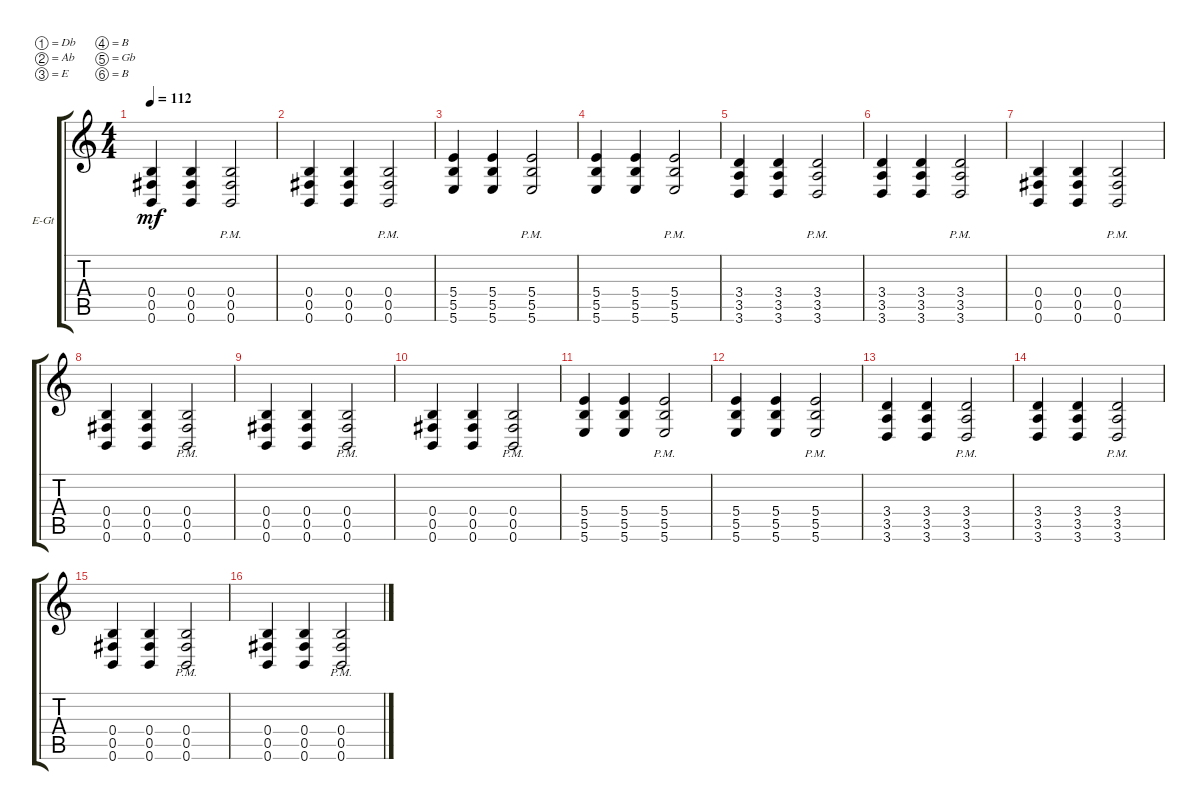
\defaultSystemsLayout 4
\bracketExtendMode groupsimilarinstruments
\firstSystemTrackNameOrientation horizontal
\otherSystemsTrackNameOrientation horizontal
\track ("Rhythm Guitar" "E-Gt") {instrument distortionguitar}
\staff {score tabs}
\tuning (Db4 Ab3 E3 B2 Gb2 B1)
\ts (4 4)
\tempo 112
\clef g2
\ks c
(0.4 0.5 0.6).4{dy mf instrument distortionguitar} (0.6 0.5 0.4).4 (0.4{pm} 0.5{pm} 0.6{pm}).2 |
(0.4 0.5 0.6).4 (0.6 0.5 0.4).4 (0.4{pm} 0.5{pm} 0.6{pm}).2 |
(5.4 5.5 5.6).4 (5.6 5.5 5.4).4 (5.4{pm} 5.5{pm} 5.6{pm}).2 |
(5.4 5.5 5.6).4 (5.6 5.5 5.4).4 (5.4{pm} 5.5{pm} 5.6{pm}).2 |
(3.4 3.5 3.6).4 (3.6 3.5 3.4).4 (3.4{pm} 3.5{pm} 3.6{pm}).2 |
(3.4 3.5 3.6).4 (3.6 3.5 3.4).4 (3.4{pm} 3.5{pm} 3.6{pm}).2 |
(0.4 0.5 0.6).4 (0.6 0.5 0.4).4 (0.4{pm} 0.5{pm} 0.6{pm}).2 |
(0.4 0.5 0.6).4 (0.6 0.5 0.4).4 (0.4{pm} 0.5{pm} 0.6{pm}).2 |
(0.4 0.5 0.6).4 (0.6 0.5 0.4).4 (0.4{pm} 0.5{pm} 0.6{pm}).2 |
(0.4 0.5 0.6).4 (0.6 0.5 0.4).4 (0.4{pm} 0.5{pm} 0.6{pm}).2 |
(5.4 5.5 5.6).4 (5.6 5.5 5.4).4 (5.4{pm} 5.5{pm} 5.6{pm}).2 |
(5.4 5.5 5.6).4 (5.6 5.5 5.4).4 (5.4{pm} 5.5{pm} 5.6{pm}).2 |
(3.4 3.5 3.6).4 (3.6 3.5 3.4).4 (3.4{pm} 3.5{pm} 3.6{pm}).2 |
(3.4 3.5 3.6).4 (3.6 3.5 3.4).4 (3.4{pm} 3.5{pm} 3.6{pm}).2 |
(0.4 0.5 0.6).4 (0.6 0.5 0.4).4 (0.4{pm} 0.5{pm} 0.6{pm}).2 |
(0.4 0.5 0.6).4 (0.6 0.5 0.4).4 (0.4{pm} 0.5{pm} 0.6{pm}).2
